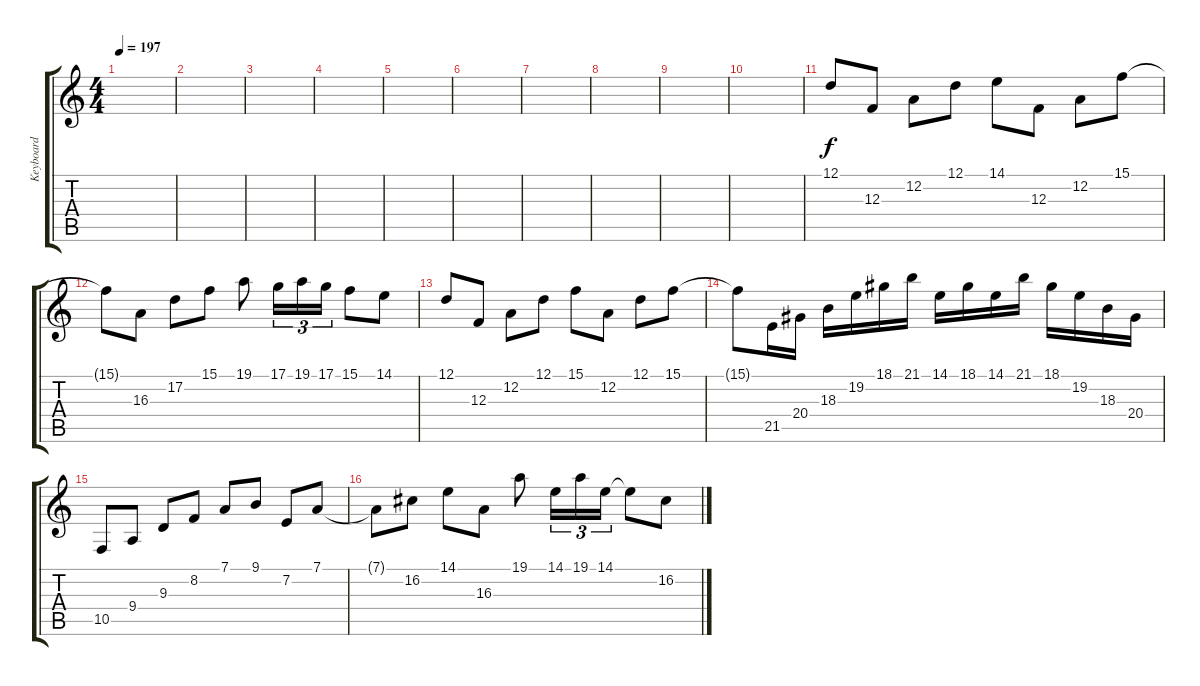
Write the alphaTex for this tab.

\track ("Keyboard" "Keyboard") {instrument orchestrahit}
\staff {score tabs}
\tuning (D4 A3 F3 C3 G2 D2) {hide}
\ts (4 4)
\tempo 197
\clef g2
\ks c
|
|
|
|
|
|
|
|
|
|
12.1.8{volume 16 instrument overdrivenguitar} 12.3.8{instrument overdrivenguitar} 12.2.8 12.1.8 14.1.8 12.3.8 12.2.8 15.1.8 |
15.1{t}.8{instrument overdrivenguitar} 16.3.8 17.2.8 15.1.8 19.1.8 17.1.16{tu (3 2)} 19.1.16{tu (3 2)} 17.1.16{tu (3 2)} 15.1.8 14.1.8 |
12.1.8{instrument overdrivenguitar} 12.3.8 12.2.8 12.1.8 15.1.8 12.2.8 12.1.8 15.1.8 |
15.1{t}.8{instrument overdrivenguitar} 21.5.16 20.4.16 18.3.16 19.2.16 18.1.16 21.1.16 14.1.16 18.1.16 14.1.16 21.1.16 18.1.16 19.2.16 18.3.16 20.4.16 |
10.5.8{instrument overdrivenguitar} 9.4.8 9.3.8 8.2.8 7.1.8 9.1.8 7.2.8 7.1.8 |
7.1{t}.8{instrument overdrivenguitar} 16.2.8 14.1.8 16.3.8 19.1.8 14.1.16{tu (3 2)} 19.1.16{tu (3 2)} 14.1.16{tu (3 2)} 14.1{t}.8 16.2.8
